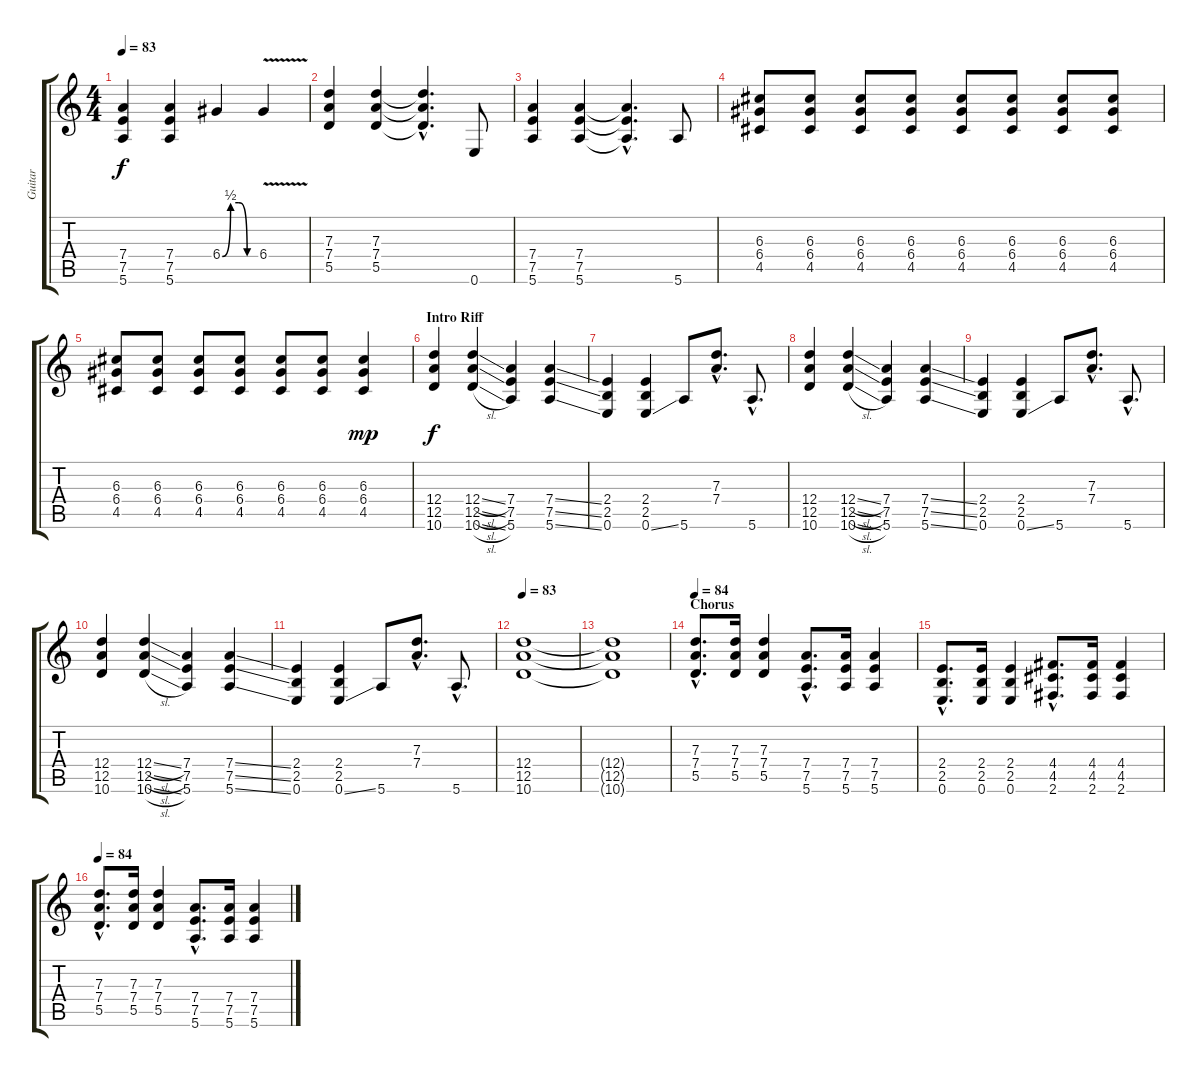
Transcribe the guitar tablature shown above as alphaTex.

\track ("Guitar" "Guitar") {instrument overdrivenguitar}
\staff {score tabs}
\tuning (E4 B3 G3 D3 A2 E2) {hide}
\ts (4 4)
\tempo 83
\clef g2
\ks c
(7.4 7.5 5.6).4{dy f} (7.4 7.5 5.6).4 6.4{be (custom 0 0 15 2 30 2 45 0 60 0)}.4 6.4{v}.4 |
(7.3 7.4 5.5).4 (7.3 7.4 5.5).4 (7.3{hac t} 7.4{hac t} 5.5{hac t}).4{d} 0.6.8 |
(7.4 7.5 5.6).4 (7.4 7.5 5.6).4 (7.4{hac t} 7.5{hac t} 5.6{hac t}).4{d} 5.6.8 |
(6.3 6.4 4.5).8 (6.3 6.4 4.5).8 (6.3 6.4 4.5).8 (6.3 6.4 4.5).8 (6.3 6.4 4.5).8 (6.3 6.4 4.5).8 (6.3 6.4 4.5).8 (6.3 6.4 4.5).8 |
(6.3 6.4 4.5).8 (6.3 6.4 4.5).8 (6.3 6.4 4.5).8 (6.3 6.4 4.5).8 (6.3 6.4 4.5).8 (6.3 6.4 4.5).8 (6.3 6.4 4.5).4{dy mp} |
\section ("" "Intro Riff")
(12.4 12.5 10.6).4{dy f volume 14 balance 13 instrument overdrivenguitar} (12.4{sl} 12.5{sl} 10.6{sl}).4 (7.4 7.5 5.6).4 (7.4{ss} 7.5{ss} 5.6{ss}).4 |
(2.4 2.5 0.6).4 (2.4 2.5 0.6{ss}).4 5.6.8 (7.3{hac} 7.4{hac}).8{d} 5.6{hac}.8{d} |
(12.4 12.5 10.6).4{volume 14 balance 13 instrument overdrivenguitar} (12.4{sl} 12.5{sl} 10.6{sl}).4 (7.4 7.5 5.6).4 (7.4{ss} 7.5{ss} 5.6{ss}).4 |
(2.4 2.5 0.6).4 (2.4 2.5 0.6{ss}).4 5.6.8 (7.3{hac} 7.4{hac}).8{d} 5.6{hac}.8{d} |
(12.4 12.5 10.6).4{volume 14 balance 13 instrument overdrivenguitar} (12.4{sl} 12.5{sl} 10.6{sl}).4 (7.4 7.5 5.6).4 (7.4{ss} 7.5{ss} 5.6{ss}).4 |
(2.4 2.5 0.6).4 (2.4 2.5 0.6{ss}).4 5.6.8 (7.3{hac} 7.4{hac}).8{d} 5.6{hac}.8{d} |
\tempo 83
(12.4 12.5 10.6).1{volume 0} |
(12.4{t} 12.5{t} 10.6{t}).1 |
\section ("" "Chorus")
\tempo 84
(7.3{hac} 7.4{hac} 5.5{hac}).8{d volume 14 balance 8} (7.3 7.4 5.5).16 (7.3 7.4 5.5).4 (7.4{hac} 7.5{hac} 5.6{hac}).8{d} (7.4 7.5 5.6).16 (7.4 7.5 5.6).4 |
(2.4{hac} 2.5{hac} 0.6{hac}).8{d} (2.4 2.5 0.6).16 (2.4 2.5 0.6).4 (4.4{hac} 4.5{hac} 2.6{hac}).8{d} (4.4 4.5 2.6).16 (4.4 4.5 2.6).4 |
\tempo 84
(7.3{hac} 7.4{hac} 5.5{hac}).8{d} (7.3 7.4 5.5).16 (7.3 7.4 5.5).4 (7.4{hac} 7.5{hac} 5.6{hac}).8{d} (7.4 7.5 5.6).16 (7.4 7.5 5.6).4
